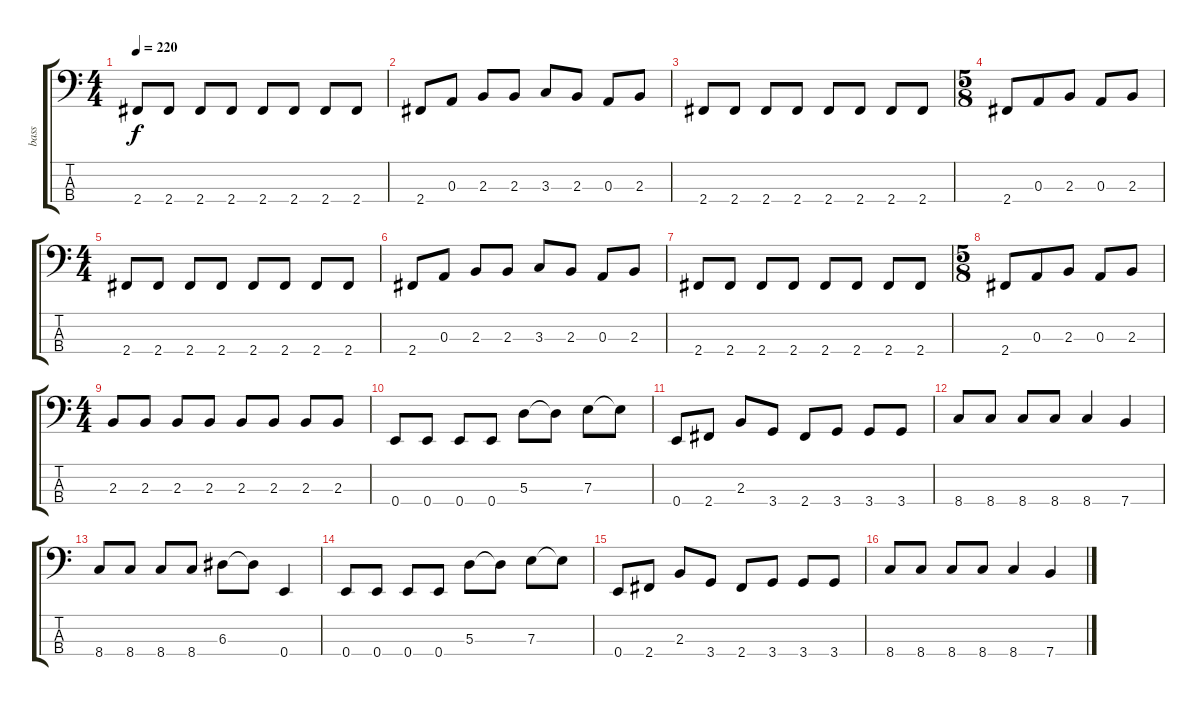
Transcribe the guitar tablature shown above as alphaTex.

\track ("bass" "bass") {instrument electricbassfinger}
\staff {score tabs}
\tuning (G2 D2 A1 E1) {hide}
\ts (4 4)
\tempo 220
\clef f4
\ks c
2.4.8{dy f} 2.4.8 2.4.8 2.4.8 2.4.8 2.4.8 2.4.8 2.4.8 |
2.4.8 0.3.8 2.3.8 2.3.8 3.3.8 2.3.8 0.3.8 2.3.8 |
2.4.8 2.4.8 2.4.8 2.4.8 2.4.8 2.4.8 2.4.8 2.4.8 |
\ts (5 8)
2.4.8 0.3.8 2.3.8 0.3.8 2.3.8 |
\ts (4 4)
2.4.8 2.4.8 2.4.8 2.4.8 2.4.8 2.4.8 2.4.8 2.4.8 |
2.4.8 0.3.8 2.3.8 2.3.8 3.3.8 2.3.8 0.3.8 2.3.8 |
2.4.8 2.4.8 2.4.8 2.4.8 2.4.8 2.4.8 2.4.8 2.4.8 |
\ts (5 8)
2.4.8 0.3.8 2.3.8 0.3.8 2.3.8 |
\ts (4 4)
2.3.8 2.3.8 2.3.8 2.3.8 2.3.8 2.3.8 2.3.8 2.3.8 |
0.4.8 0.4.8 0.4.8 0.4.8 5.3.8 5.3{t}.8 7.3.8 7.3{t}.8 |
0.4.8 2.4.8 2.3.8 3.4.8 2.4.8 3.4.8 3.4.8 3.4.8 |
8.4.8 8.4.8 8.4.8 8.4.8 8.4.4 7.4.4 |
8.4.8 8.4.8 8.4.8 8.4.8 6.3.8 6.3{t}.8 0.4.4 |
0.4.8 0.4.8 0.4.8 0.4.8 5.3.8 5.3{t}.8 7.3.8 7.3{t}.8 |
0.4.8 2.4.8 2.3.8 3.4.8 2.4.8 3.4.8 3.4.8 3.4.8 |
8.4.8 8.4.8 8.4.8 8.4.8 8.4.4 7.4.4
